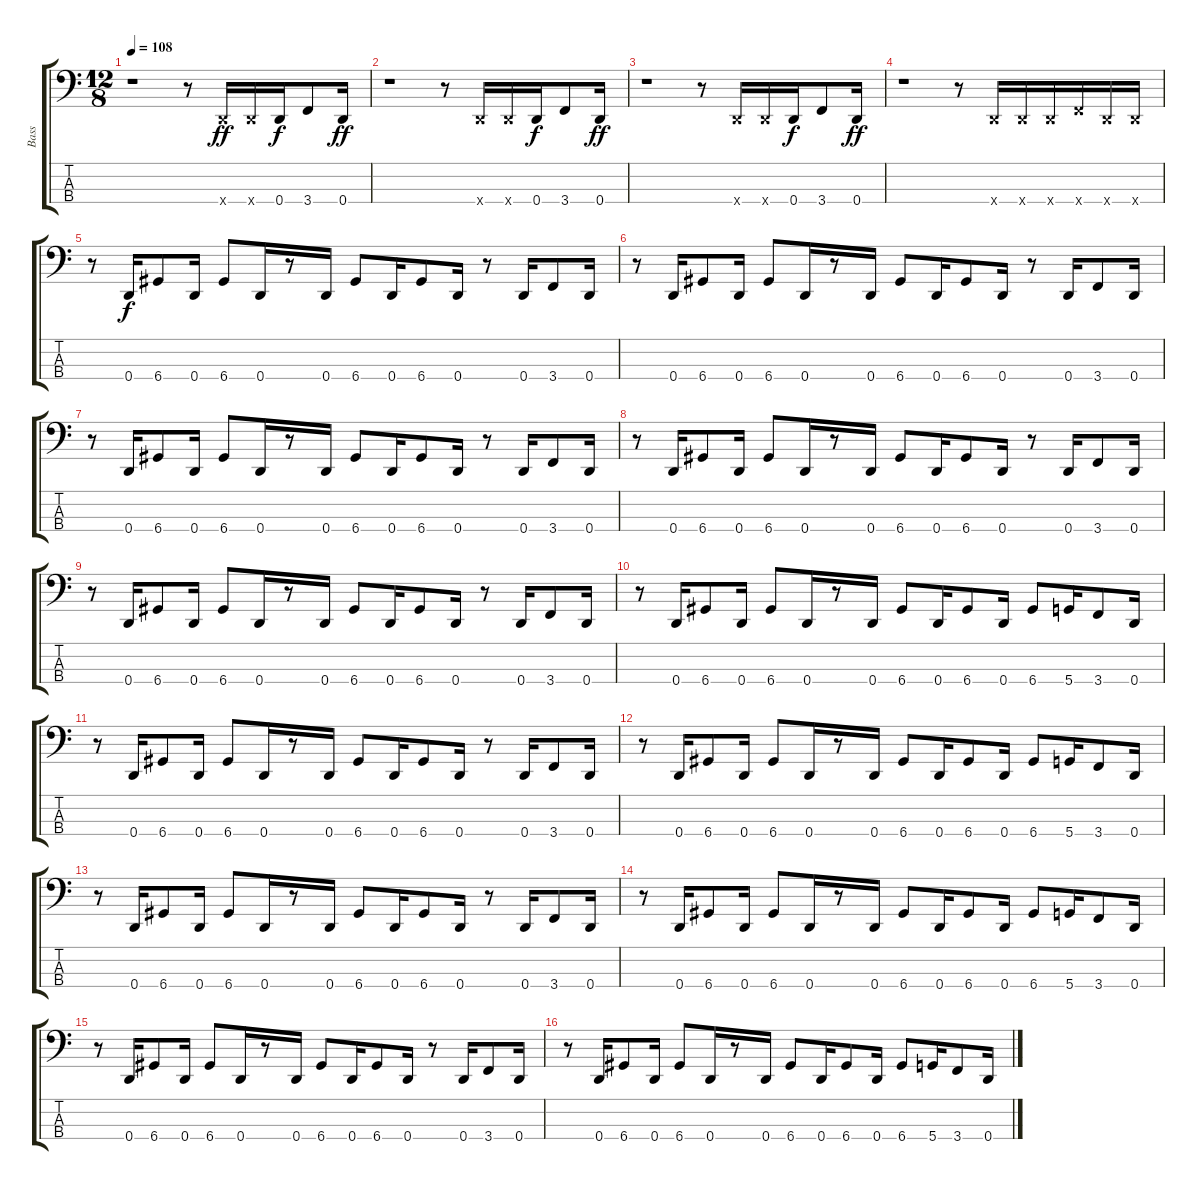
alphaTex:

\track ("Bass" "Bass") {instrument electricbassfinger}
\staff {score tabs}
\tuning (G2 D2 A1 D1) {hide}
\ts (12 8)
\tempo 108
\clef f4
\ks c
r.1{dy f} r.8 0.4{x}.16{dy ff} 0.4{x}.16 0.4.16{dy f} 3.4.8 0.4.16{dy ff} |
r.1 r.8 0.4{x}.16 0.4{x}.16 0.4.16{dy f} 3.4.8 0.4.16{dy ff} |
r.1 r.8 0.4{x}.16 0.4{x}.16 0.4.16{dy f} 3.4.8 0.4.16{dy ff} |
r.1 r.8 0.4{x}.16 0.4{x}.16 0.4{x}.16 3.4{x}.16 0.4{x}.16 0.4{x}.16 |
r.8 0.4.16{dy f} 6.4.8 0.4.16 6.4.8 0.4.16 r.8 0.4.16 6.4.8 0.4.16 6.4.8 0.4.16 r.8 0.4.16 3.4.8 0.4.16 |
r.8 0.4.16 6.4.8 0.4.16 6.4.8 0.4.16 r.8 0.4.16 6.4.8 0.4.16 6.4.8 0.4.16 r.8 0.4.16 3.4.8 0.4.16 |
r.8 0.4.16 6.4.8 0.4.16 6.4.8 0.4.16 r.8 0.4.16 6.4.8 0.4.16 6.4.8 0.4.16 r.8 0.4.16 3.4.8 0.4.16 |
r.8 0.4.16 6.4.8 0.4.16 6.4.8 0.4.16 r.8 0.4.16 6.4.8 0.4.16 6.4.8 0.4.16 r.8 0.4.16 3.4.8 0.4.16 |
r.8 0.4.16 6.4.8 0.4.16 6.4.8 0.4.16 r.8 0.4.16 6.4.8 0.4.16 6.4.8 0.4.16 r.8 0.4.16 3.4.8 0.4.16 |
r.8 0.4.16 6.4.8 0.4.16 6.4.8 0.4.16 r.8 0.4.16 6.4.8 0.4.16 6.4.8 0.4.16 6.4.8 5.4.16 3.4.8 0.4.16 |
r.8 0.4.16 6.4.8 0.4.16 6.4.8 0.4.16 r.8 0.4.16 6.4.8 0.4.16 6.4.8 0.4.16 r.8 0.4.16 3.4.8 0.4.16 |
r.8 0.4.16 6.4.8 0.4.16 6.4.8 0.4.16 r.8 0.4.16 6.4.8 0.4.16 6.4.8 0.4.16 6.4.8 5.4.16 3.4.8 0.4.16 |
r.8 0.4.16 6.4.8 0.4.16 6.4.8 0.4.16 r.8 0.4.16 6.4.8 0.4.16 6.4.8 0.4.16 r.8 0.4.16 3.4.8 0.4.16 |
r.8 0.4.16 6.4.8 0.4.16 6.4.8 0.4.16 r.8 0.4.16 6.4.8 0.4.16 6.4.8 0.4.16 6.4.8 5.4.16 3.4.8 0.4.16 |
r.8 0.4.16 6.4.8 0.4.16 6.4.8 0.4.16 r.8 0.4.16 6.4.8 0.4.16 6.4.8 0.4.16 r.8 0.4.16 3.4.8 0.4.16 |
r.8 0.4.16 6.4.8 0.4.16 6.4.8 0.4.16 r.8 0.4.16 6.4.8 0.4.16 6.4.8 0.4.16 6.4.8 5.4.16 3.4.8 0.4.16
